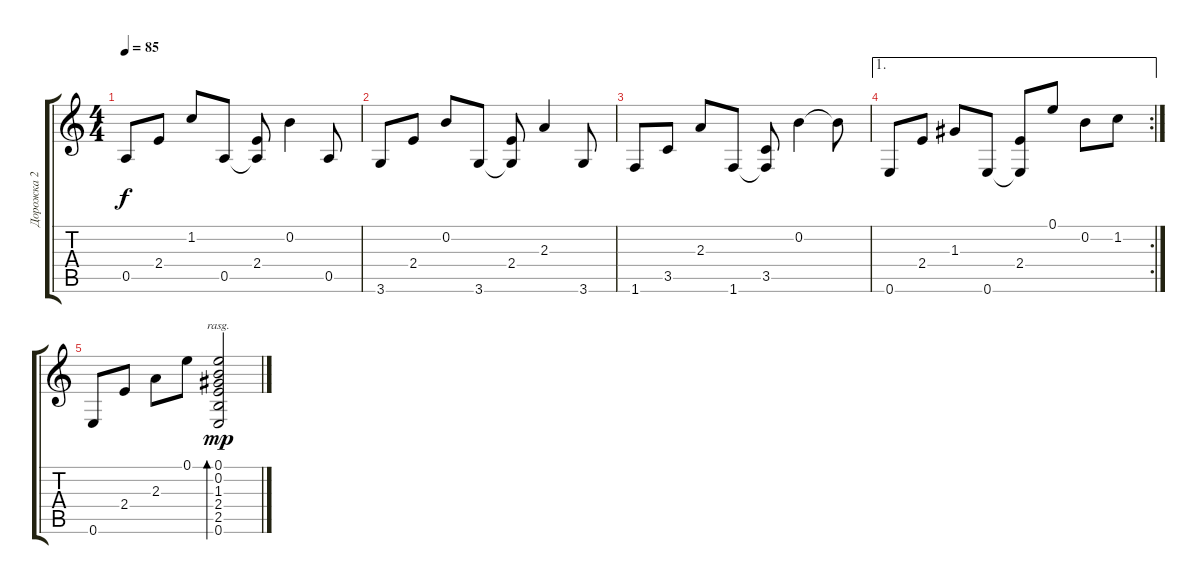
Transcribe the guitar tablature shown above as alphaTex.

\track ("Дорожка 2" "Дорожка 2") {instrument acousticguitarnylon}
\staff {score tabs}
\tuning (E4 B3 G3 D3 A2 E2) {hide}
\ts (4 4)
\tempo 85
\clef g2
\ks c
0.5.8{dy f instrument acousticguitarnylon} 2.4.8 1.2.8 0.5.8 (2.4 0.5{t}).8 0.2.4 0.5.8 |
3.6.8 2.4.8 0.2.8 3.6.8 (2.4 3.6{t}).8 2.3.4 3.6.8 |
1.6.8 3.5.8 2.3.8 1.6.8 (3.5 1.6{t}).8 0.2.4 0.2{t}.8 |
\ae 1
\rc 2
0.6.8 2.4.8 1.3.8 0.6.8 (2.4 0.6{t}).8 0.1.8 0.2.8 1.2.8 |
0.6.8 2.4.8 2.3.8 0.1.8 (0.1 0.2 1.3 2.4 2.5 0.6).2{bd 240 rasg ii dy mp}
